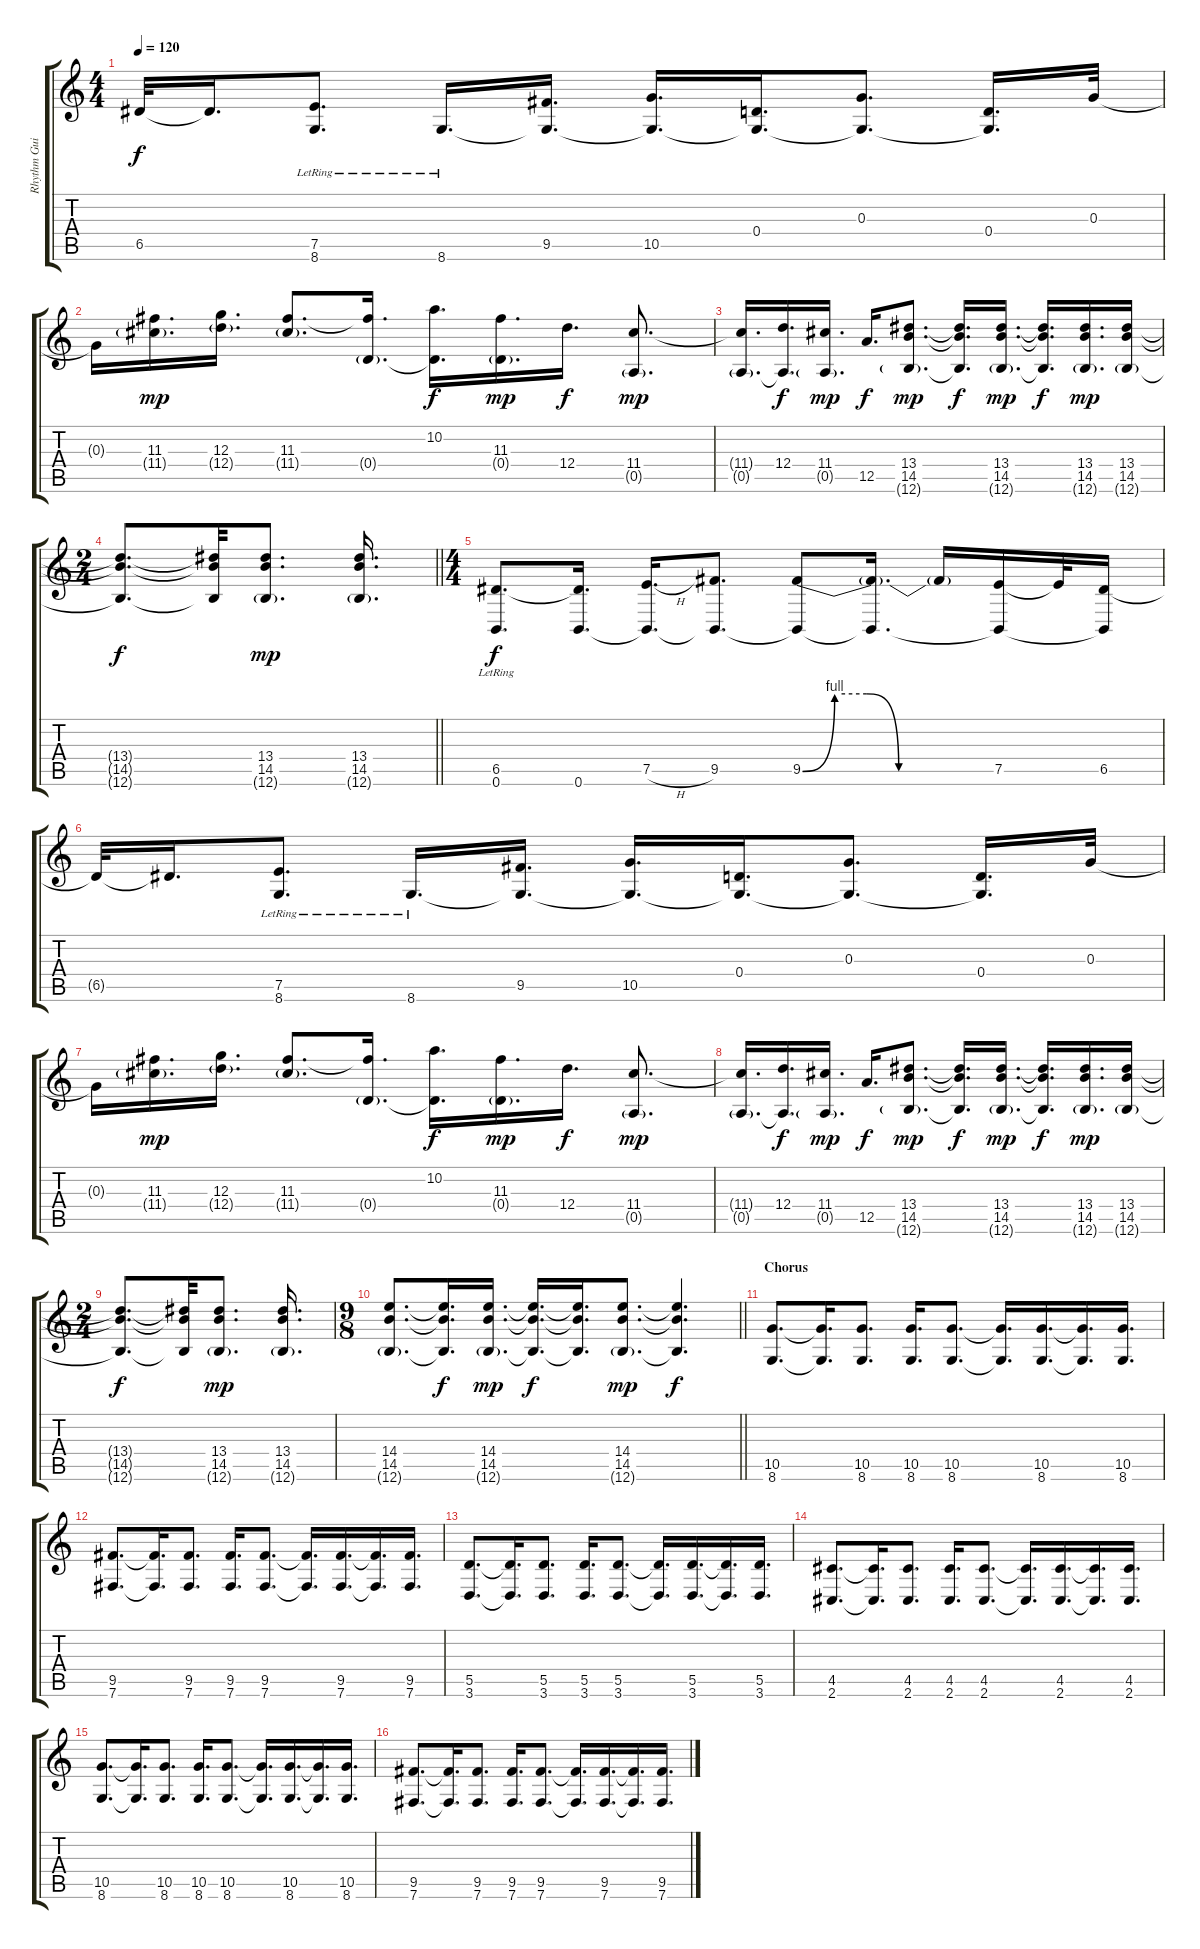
\track ("Rhythm Guitar" "Rhythm Gui") {instrument electricguitarjazz}
\staff {score tabs}
\tuning (E4 B3 G3 D3 A2 B1) {hide}
\ts (4 4)
\tempo 120
\clef g2
\ks c
6.5{t}.32{dy f} 6.5{t}.16{d} (7.5 8.6{lr}).8{d} 8.6{lr}.16{d} (9.5 8.6{t}).16{d} (10.5 8.6{t}).16{d} (0.4 8.6{t}).16{d} (0.3 8.6{t}).8{d} (0.4 8.6{t}).16{d} 0.3.32 |
0.3{t}.16 (11.3 11.4{g}).16{d dy mp} (12.3 12.4{g}).16{d} (11.3 11.4{g}).8{d} (11.3{t} 0.4{g}).16{d} (10.2 0.4{t}).16{d dy f} (11.3 0.4{g}).16{d dy mp} 12.4.16{d dy f} (11.4 0.5{g}).8{d dy mp} |
(11.4{t} 0.5{g}).16{d} (12.4 0.5{t}).16{d dy f} (11.4 0.5{g}).16{d dy mp} 12.5.16{d dy f} (13.4 14.5 12.6{g}).8{d dy mp} (13.4{t} 14.5{t} 12.6{t}).16{d dy f} (13.4 14.5 12.6{g}).16{d dy mp} (13.4{t} 14.5{t} 12.6{t}).16{d dy f} (13.4 14.5 12.6{g}).16{d dy mp} (13.4 14.5 12.6{g}).16 |
\ts (2 4)
\barLineRight lightlight
(13.4{t} 14.5{t} 12.6{t}).8{d dy f} (13.4{t} 14.5{t} 12.6{t}).32 (13.4 14.5 12.6{g}).8{d dy mp} (13.4 14.5 12.6{g}).16{d} |
\ts (4 4)
(6.5 0.6{lr}).8{d dy f} (6.5{t} 0.6).16{d} (7.5{h} 0.6{t}).16{d} (9.5 0.6{t}).8{d} (9.5{be (custom 0 0 10 4 20 4 30 0 60 0)} 0.6{t}).8 (9.5{t} 0.6{t}).16{d} 9.5{t}.16 (7.5 0.6{t}).16 7.5{t}.32 (6.5 0.6{t}).16 |
6.5{t}.32 6.5{t}.16{d} (7.5 8.6{lr}).8{d} 8.6{lr}.16{d} (9.5 8.6{t}).16{d} (10.5 8.6{t}).16{d} (0.4 8.6{t}).16{d} (0.3 8.6{t}).8{d} (0.4 8.6{t}).16{d} 0.3.32 |
0.3{t}.16 (11.3 11.4{g}).16{d dy mp} (12.3 12.4{g}).16{d} (11.3 11.4{g}).8{d} (11.3{t} 0.4{g}).16{d} (10.2 0.4{t}).16{d dy f} (11.3 0.4{g}).16{d dy mp} 12.4.16{d dy f} (11.4 0.5{g}).8{d dy mp} |
(11.4{t} 0.5{g}).16{d} (12.4 0.5{t}).16{d dy f} (11.4 0.5{g}).16{d dy mp} 12.5.16{d dy f} (13.4 14.5 12.6{g}).8{d dy mp} (13.4{t} 14.5{t} 12.6{t}).16{d dy f} (13.4 14.5 12.6{g}).16{d dy mp} (13.4{t} 14.5{t} 12.6{t}).16{d dy f} (13.4 14.5 12.6{g}).16{d dy mp} (13.4 14.5 12.6{g}).16 |
\ts (2 4)
(13.4{t} 14.5{t} 12.6{t}).8{d dy f} (13.4{t} 14.5{t} 12.6{t}).32 (13.4 14.5 12.6{g}).8{d dy mp} (13.4 14.5 12.6{g}).16{d} |
\ts (9 8)
\barLineRight lightlight
(14.4 14.5 12.6{g}).8{d} (14.4{t} 14.5{t} 12.6{t}).16{d dy f} (14.4 14.5 12.6{g}).16{d dy mp} (14.4{t} 14.5{t} 12.6{t}).16{d dy f} (14.4{t} 14.5{t} 12.6{t}).16{d} (14.4 14.5 12.6{g}).8{d dy mp} (14.4{t} 14.5{t} 12.6{t}).4{d dy f} |
\section ("" "Chorus")
(10.5 8.6).8{d volume 16 instrument distortionguitar} (10.5{t} 8.6{t}).16{d} (10.5 8.6).8{d} (10.5 8.6).16{d} (10.5 8.6).8{d} (10.5{t} 8.6{t}).16{d} (10.5 8.6).16{d} (10.5{t} 8.6{t}).16{d} (10.5 8.6).16{d} |
(9.5 7.6).8{d} (9.5{t} 7.6{t}).16{d} (9.5 7.6).8{d} (9.5 7.6).16{d} (9.5 7.6).8{d} (9.5{t} 7.6{t}).16{d} (9.5 7.6).16{d} (9.5{t} 7.6{t}).16{d} (9.5 7.6).16{d} |
(5.5 3.6).8{d} (5.5{t} 3.6{t}).16{d} (5.5 3.6).8{d} (5.5 3.6).16{d} (5.5 3.6).8{d} (5.5{t} 3.6{t}).16{d} (5.5 3.6).16{d} (5.5{t} 3.6{t}).16{d} (5.5 3.6).16{d} |
(4.5 2.6).8{d} (4.5{t} 2.6{t}).16{d} (4.5 2.6).8{d} (4.5 2.6).16{d} (4.5 2.6).8{d} (4.5{t} 2.6{t}).16{d} (4.5 2.6).16{d} (4.5{t} 2.6{t}).16{d} (4.5 2.6).16{d} |
(10.5 8.6).8{d} (10.5{t} 8.6{t}).16{d} (10.5 8.6).8{d} (10.5 8.6).16{d} (10.5 8.6).8{d} (10.5{t} 8.6{t}).16{d} (10.5 8.6).16{d} (10.5{t} 8.6{t}).16{d} (10.5 8.6).16{d} |
(9.5 7.6).8{d} (9.5{t} 7.6{t}).16{d} (9.5 7.6).8{d} (9.5 7.6).16{d} (9.5 7.6).8{d} (9.5{t} 7.6{t}).16{d} (9.5 7.6).16{d} (9.5{t} 7.6{t}).16{d} (9.5 7.6).16{d}
